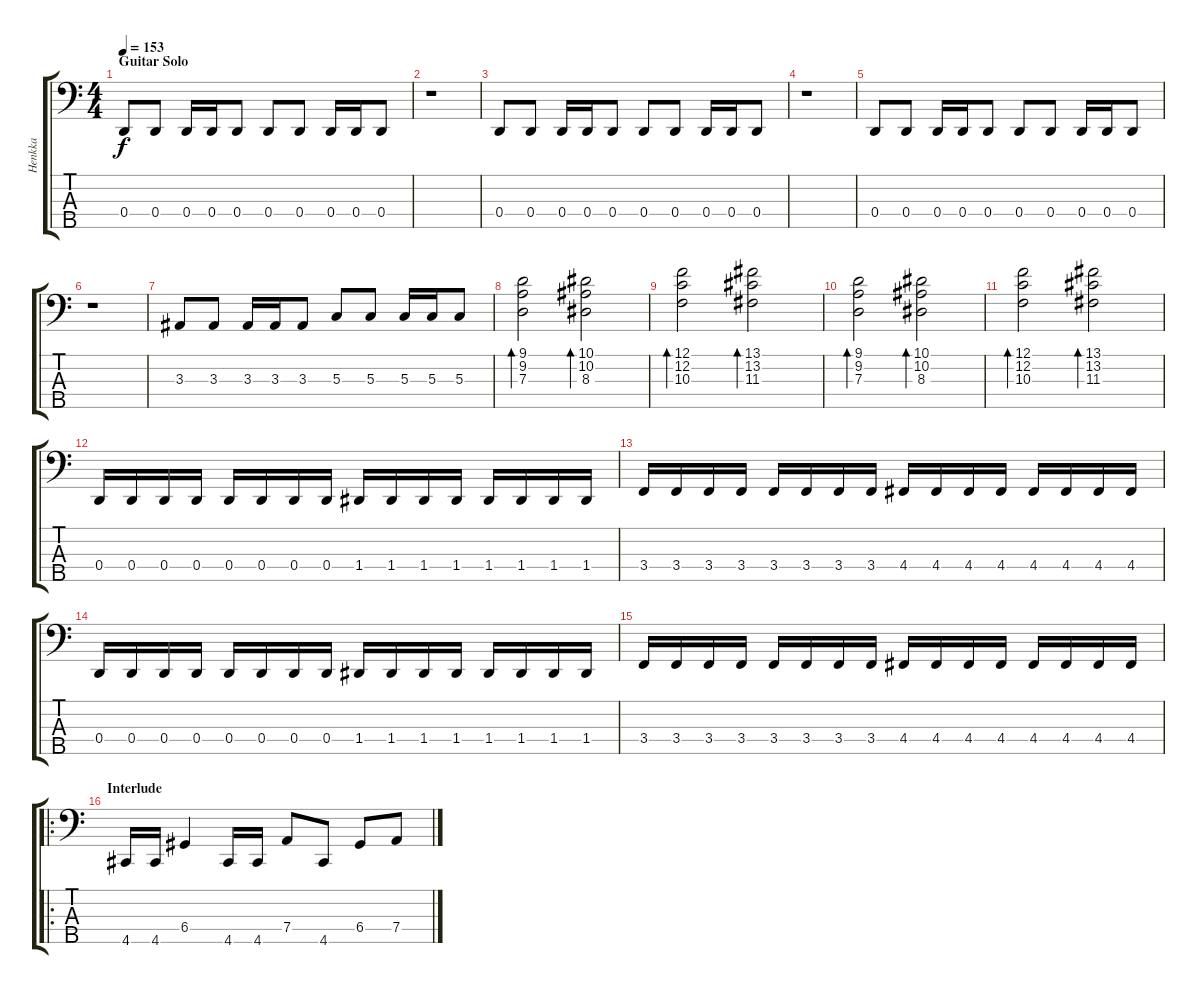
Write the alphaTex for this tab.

\track ("Henkka" "Henkka") {instrument electricbasspick}
\staff {score tabs}
\tuning (F2 C2 G1 D1 A0) {hide}
\ts (4 4)
\section ("" "Guitar Solo")
\tempo 153
\clef f4
\ks c
0.4.8{dy f} 0.4.8 0.4.16 0.4.16 0.4.8 0.4.8 0.4.8 0.4.16 0.4.16 0.4.8 |
r.1 |
0.4.8 0.4.8 0.4.16 0.4.16 0.4.8 0.4.8 0.4.8 0.4.16 0.4.16 0.4.8 |
r.1 |
0.4.8 0.4.8 0.4.16 0.4.16 0.4.8 0.4.8 0.4.8 0.4.16 0.4.16 0.4.8 |
r.1 |
3.3.8 3.3.8 3.3.16 3.3.16 3.3.8 5.3.8 5.3.8 5.3.16 5.3.16 5.3.8 |
(9.1 9.2 7.3).2{bd 120} (10.1 10.2 8.3).2{bd 120} |
(12.1 12.2 10.3).2{bd 120} (13.1 13.2 11.3).2{bd 120} |
(9.1 9.2 7.3).2{bd 120} (10.1 10.2 8.3).2{bd 120} |
(12.1 12.2 10.3).2{bd 120} (13.1 13.2 11.3).2{bd 120} |
0.4.16 0.4.16 0.4.16 0.4.16 0.4.16 0.4.16 0.4.16 0.4.16 1.4.16 1.4.16 1.4.16 1.4.16 1.4.16 1.4.16 1.4.16 1.4.16 |
3.4.16 3.4.16 3.4.16 3.4.16 3.4.16 3.4.16 3.4.16 3.4.16 4.4.16 4.4.16 4.4.16 4.4.16 4.4.16 4.4.16 4.4.16 4.4.16 |
0.4.16 0.4.16 0.4.16 0.4.16 0.4.16 0.4.16 0.4.16 0.4.16 1.4.16 1.4.16 1.4.16 1.4.16 1.4.16 1.4.16 1.4.16 1.4.16 |
3.4.16 3.4.16 3.4.16 3.4.16 3.4.16 3.4.16 3.4.16 3.4.16 4.4.16 4.4.16 4.4.16 4.4.16 4.4.16 4.4.16 4.4.16 4.4.16 |
\ro
\section ("" "Interlude")
4.5.16 4.5.16 6.4.4 4.5.16 4.5.16 7.4.8 4.5.8 6.4.8 7.4.8
